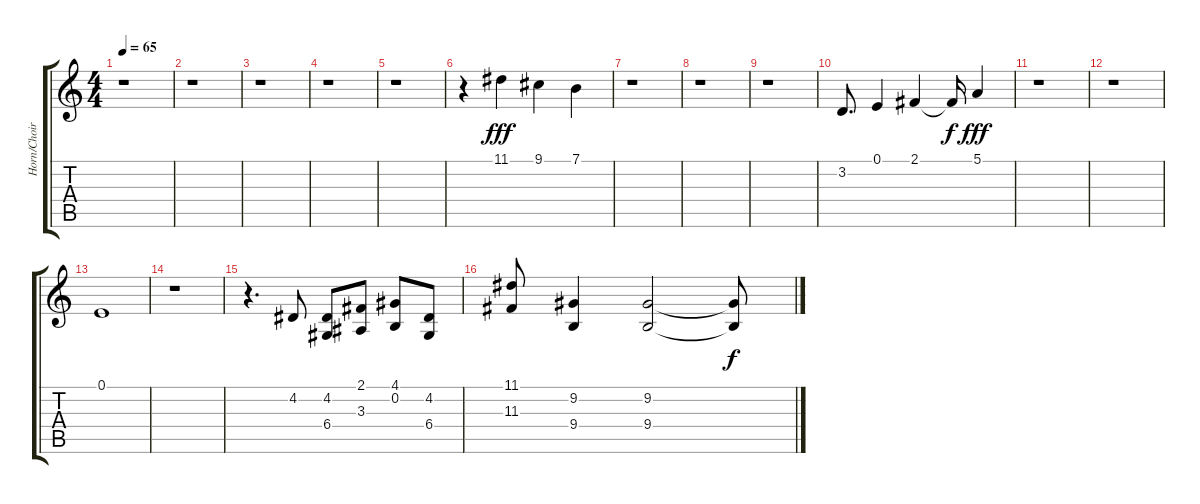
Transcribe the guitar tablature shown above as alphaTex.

\track ("Horn/Choir" "Horn/Choir") {instrument brasssection}
\staff {score tabs}
\tuning (E4 B3 G3 D3 A2 E2) {hide}
\ts (4 4)
\tempo 65
\clef g2
\ks c
r.1{dy fff} |
r.1 |
r.1 |
r.1 |
r.1 |
r.4 11.1.4{volume 10 instrument brasssection} 9.1.4 7.1.4 |
r.1 |
r.1 |
r.1 |
3.2.8{d} 0.1.4 2.1.4 2.1{t}.16{dy f} 5.1.4{dy fff} |
r.1 |
r.1 |
0.1.1 |
r.1 |
r.4{d} 4.2.8{volume 16 instrument choiraahs} (4.2 6.4).8 (2.1 3.3).8 (4.1 0.2).8 (4.2 6.4).8 |
(11.1 11.3).8 (9.2 9.4).4 (9.2 9.4).2 (9.2{t} 9.4{t}).8{dy f}
